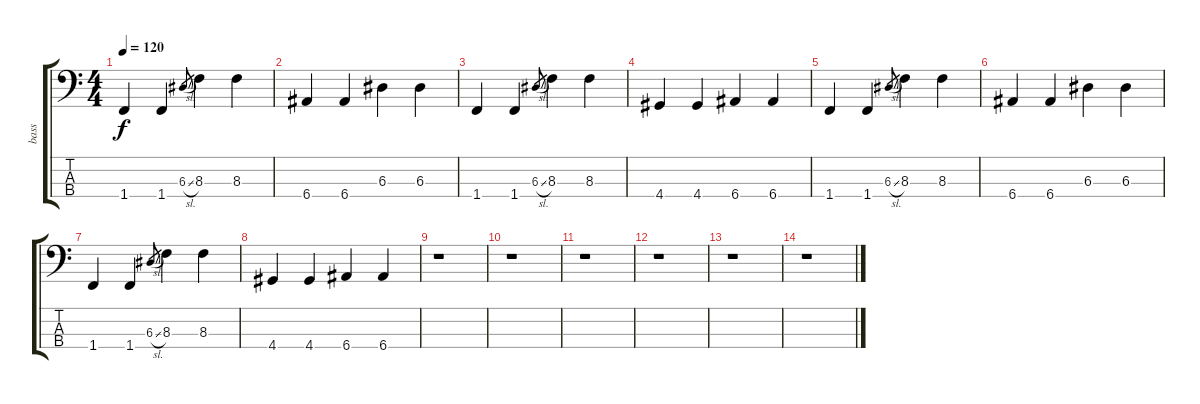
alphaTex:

\track ("bass" "bass") {instrument electricbassfinger}
\staff {score tabs}
\tuning (G2 D2 A1 E1) {hide}
\ts (4 4)
\tempo 120
\clef f4
\ks c
1.4.4{dy f} 1.4.4 6.3{sl}.8{gr} 8.3.4 8.3.4 |
6.4.4 6.4.4 6.3.4 6.3.4 |
1.4.4 1.4.4 6.3{sl}.8{gr} 8.3.4 8.3.4 |
4.4.4 4.4.4 6.4.4 6.4.4 |
1.4.4 1.4.4 6.3{sl}.8{gr} 8.3.4 8.3.4 |
6.4.4 6.4.4 6.3.4 6.3.4 |
1.4.4 1.4.4 6.3{sl}.8{gr} 8.3.4 8.3.4 |
4.4.4 4.4.4 6.4.4 6.4.4 |
r.1 |
r.1 |
r.1 |
r.1 |
r.1 |
r.1
